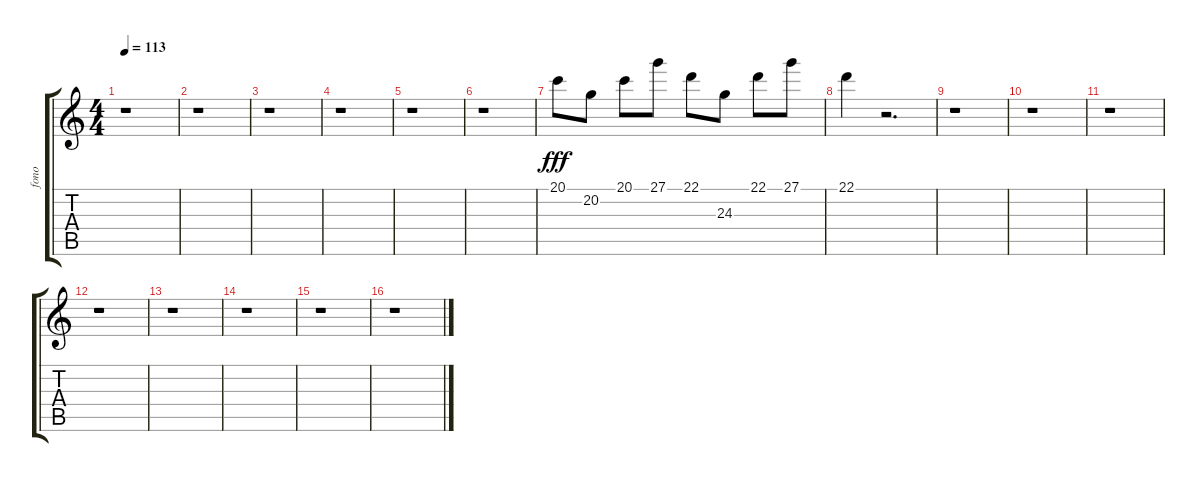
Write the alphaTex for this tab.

\track ("fono" "fono") {instrument brightacousticpiano}
\staff {score tabs}
\tuning (E4 B3 G3 D3 A2 E2) {hide}
\ts (4 4)
\tempo 113
\clef g2
\ks c
r.1{dy f} |
r.1 |
r.1 |
r.1 |
r.1 |
r.1 |
20.1.8{dy fff} 20.2.8 20.1.8 27.1.8 22.1.8 24.3.8 22.1.8 27.1.8 |
22.1.4 r.2{d} |
r.1 |
r.1 |
r.1 |
r.1 |
r.1 |
r.1 |
r.1 |
r.1
